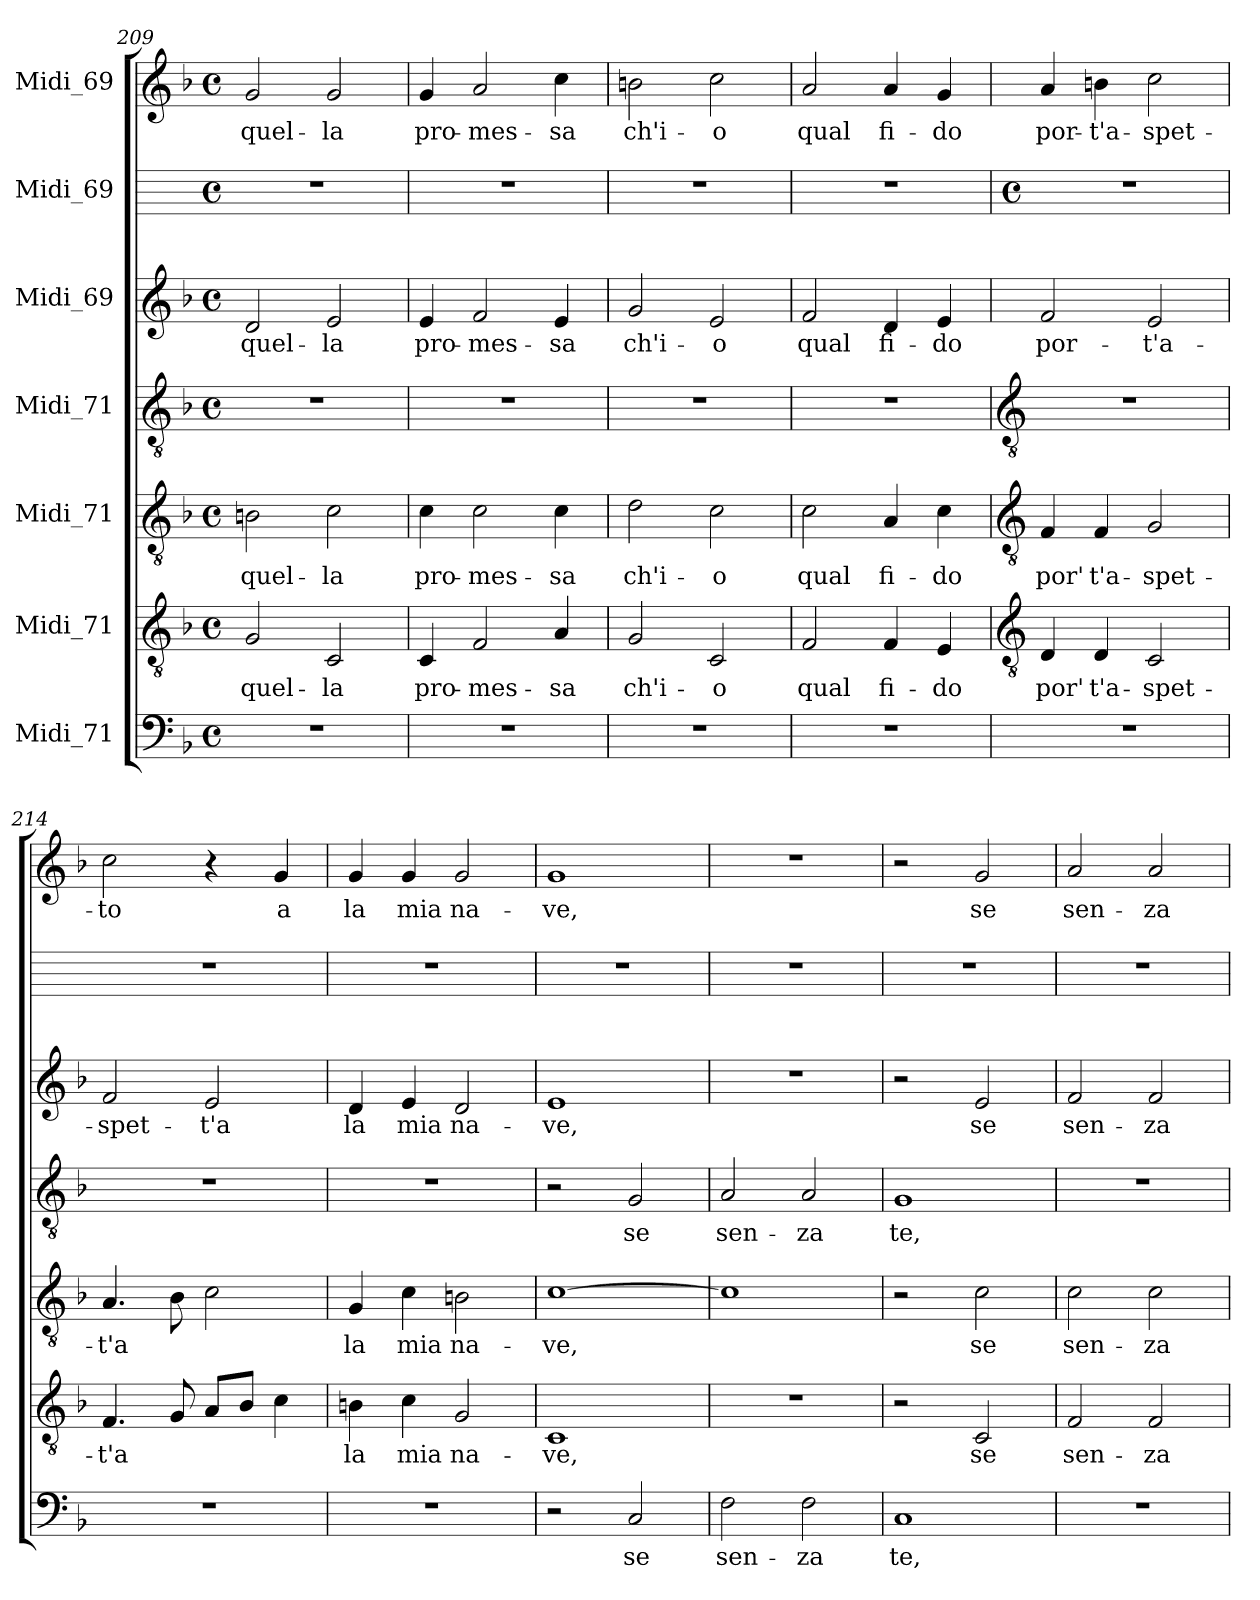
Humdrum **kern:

**kern	**text	**kern	**text	**kern	**text	**kern	**text	**kern	**text	**kern	**kern	**text
*part7	*part7	*part6	*part6	*part5	*part5	*part4	*part4	*part3	*part3	*part2	*part1	*part1
*staff7	*staff7	*staff6	*staff6	*staff5	*staff5	*staff4	*staff4	*staff3	*staff3	*staff2	*staff1	*staff1
*I"Midi_71	*	*I"Midi_71	*	*I"Midi_71	*	*I"Midi_71	*	*I"Midi_69	*	*I"Midi_69	*I"Midi_69	*
*clefF4	*	*clefGv2	*	*clefGv2	*	*clefGv2	*	*clefG2	*	*	*clefG2	*
*k[b-]	*	*k[b-]	*	*k[b-]	*	*k[b-]	*	*k[b-]	*	*	*k[b-]	*
*F:	*	*F:	*	*F:	*	*F:	*	*F:	*	*	*F:	*
*M4/4	*	*M4/4	*	*M4/4	*	*M4/4	*	*M4/4	*	*M4/4	*M4/4	*
*met(c)	*	*met(c)	*	*met(c)	*	*met(c)	*	*met(c)	*	*met(c)	*met(c)	*
=209	=209	=209	=209	=209	=209	=209	=209	=209	=209	=209	=209	=209
!	!	!	!LO:LY:b	!	!LO:LY:b	!	!	!	!LO:LY:b	!	!	!LO:LY:b
1r	.	2G	quel-	2Bn	quel-	1r	.	2d	quel-	1r	2g	quel-
!	!	!	!LO:LY:b	!	!LO:LY:b	!	!	!	!LO:LY:b	!	!	!LO:LY:b
.	.	2C	-la	2c	-la	.	.	2e	-la	.	2g	-la
=210	=210	=210	=210	=210	=210	=210	=210	=210	=210	=210	=210	=210
!	!	!	!LO:LY:b	!	!LO:LY:b	!	!	!	!LO:LY:b	!	!	!LO:LY:b
1r	.	4C	pro-	4c	pro-	1r	.	4e	pro-	1r	4g	pro-
!	!	!	!LO:LY:b	!	!LO:LY:b	!	!	!	!LO:LY:b	!	!	!LO:LY:b
.	.	2F	-mes-	2c	-mes-	.	.	2f	-mes-	.	2a	-mes-
!	!	!	!LO:LY:b	!	!LO:LY:b	!	!	!	!LO:LY:b	!	!	!LO:LY:b
.	.	4A	-sa	4c	-sa	.	.	4e	-sa	.	4cc	-sa
=211	=211	=211	=211	=211	=211	=211	=211	=211	=211	=211	=211	=211
!	!	!	!LO:LY:b	!	!LO:LY:b	!	!	!	!LO:LY:b	!	!	!LO:LY:b
1r	.	2G	ch'i-	2d	ch'i-	1r	.	2g	ch'i-	1r	2bn	ch'i-
!	!	!	!LO:LY:b	!	!LO:LY:b	!	!	!	!LO:LY:b	!	!	!LO:LY:b
.	.	2C	-o	2c	-o	.	.	2e	-o	.	2cc	-o
=212	=212	=212	=212	=212	=212	=212	=212	=212	=212	=212	=212	=212
!	!	!	!LO:LY:b	!	!LO:LY:b	!	!	!	!LO:LY:b	!	!	!LO:LY:b
1r	.	2F	qual	2c	qual	1r	.	2f	qual	1r	2a	qual
!	!	!	!LO:LY:b	!	!LO:LY:b	!	!	!	!LO:LY:b	!	!	!LO:LY:b
.	.	4F	fi-	4A	fi-	.	.	4d	fi-	.	4a	fi-
!	!	!	!LO:LY:b	!	!LO:LY:b	!	!	!	!LO:LY:b	!	!	!LO:LY:b
.	.	4E	-do	4c	-do	.	.	4e	-do	.	4g	-do
!!LO:LB:g=z
=213	=213	=213	=213	=213	=213	=213	=213	=213	=213	=213	=213	=213
*	*	*clefGv2	*	*clefGv2	*	*clefGv2	*	*	*	*	*	*
*	*	*	*	*	*	*	*	*	*	*M4/4	*	*
*	*	*	*	*	*	*	*	*	*	*met(c)	*	*
!	!	!	!LO:LY:b	!	!LO:LY:b	!	!	!	!LO:LY:b	!	!	!LO:LY:b
1r	.	4D	por'	4F	por'	1r	.	2f	por-	1r	4a	por-
!	!	!	!LO:LY:b	!	!LO:LY:b	!	!	!	!	!	!	!LO:LY:b
.	.	4D	t'a-	4F	t'a-	.	.	.	.	.	4bn	-t'a-
!	!	!	!LO:LY:b	!	!LO:LY:b	!	!	!	!LO:LY:b	!	!	!LO:LY:b
.	.	2C	-spet-	2G	-spet-	.	.	2e	-t'a-	.	2cc	-spet-
=214	=214	=214	=214	=214	=214	=214	=214	=214	=214	=214	=214	=214
!	!	!	!LO:LY:b	!	!LO:LY:b	!	!	!	!LO:LY:b	!	!	!LO:LY:b
1r	.	4.F	-t'a	4.A	-t'a	1r	.	2f	-spet-	1r	2cc	-to
.	.	8G	.	8B-	.	.	.	.	.	.	.	.
!	!	!	!	!	!	!	!	!	!LO:LY:b	!	!	!
.	.	8AL	.	2c	.	.	.	2e	-t'a	.	4r	.
.	.	8B-J	.	.	.	.	.	.	.	.	.	.
!	!	!	!	!	!	!	!	!	!	!	!	!LO:LY:b
.	.	4c	.	.	.	.	.	.	.	.	4g	a
=215	=215	=215	=215	=215	=215	=215	=215	=215	=215	=215	=215	=215
!	!	!	!LO:LY:b	!	!LO:LY:b	!	!	!	!LO:LY:b	!	!	!LO:LY:b
1r	.	4Bn	la	4G	la	1r	.	4d	la	1r	4g	la
!	!	!	!LO:LY:b	!	!LO:LY:b	!	!	!	!LO:LY:b	!	!	!LO:LY:b
.	.	4c	mia	4c	mia	.	.	4e	mia	.	4g	mia
!	!	!	!LO:LY:b	!	!LO:LY:b	!	!	!	!LO:LY:b	!	!	!LO:LY:b
.	.	2G	na-	2Bn	na-	.	.	2d	na-	.	2g	na-
=216	=216	=216	=216	=216	=216	=216	=216	=216	=216	=216	=216	=216
!	!	!	!LO:LY:b	!	!LO:LY:b	!	!	!	!LO:LY:b	!	!	!LO:LY:b
2r	.	1C	-ve,	[1c	-ve,	2r	.	1e	-ve,	1r	1g	-ve,
!	!LO:LY:b	!	!	!	!	!	!LO:LY:b	!	!	!	!	!
2C	se	.	.	.	.	2G	se	.	.	.	.	.
=217	=217	=217	=217	=217	=217	=217	=217	=217	=217	=217	=217	=217
!	!LO:LY:b	!	!	!	!	!	!LO:LY:b	!	!	!	!	!
2F	sen-	1r	.	1c]	.	2A	sen-	1r	.	1r	1r	.
!	!LO:LY:b	!	!	!	!	!	!LO:LY:b	!	!	!	!	!
2F	-za	.	.	.	.	2A	-za	.	.	.	.	.
=218	=218	=218	=218	=218	=218	=218	=218	=218	=218	=218	=218	=218
!	!LO:LY:b	!	!	!	!	!	!LO:LY:b	!	!	!	!	!
1C	te,	2r	.	2r	.	1G	te,	2r	.	1r	2r	.
!	!	!	!LO:LY:b	!	!LO:LY:b	!	!	!	!LO:LY:b	!	!	!LO:LY:b
.	.	2C	se	2c	se	.	.	2e	se	.	2g	se
=219	=219	=219	=219	=219	=219	=219	=219	=219	=219	=219	=219	=219
!	!	!	!LO:LY:b	!	!LO:LY:b	!	!	!	!LO:LY:b	!	!	!LO:LY:b
1r	.	2F	sen-	2c	sen-	1r	.	2f	sen-	1r	2a	sen-
!	!	!	!LO:LY:b	!	!LO:LY:b	!	!	!	!LO:LY:b	!	!	!LO:LY:b
.	.	2F	-za	2c	-za	.	.	2f	-za	.	2a	-za
=	=	=	=	=	=	=	=	=	=	=	=	=
*-	*-	*-	*-	*-	*-	*-	*-	*-	*-	*-	*-	*-
